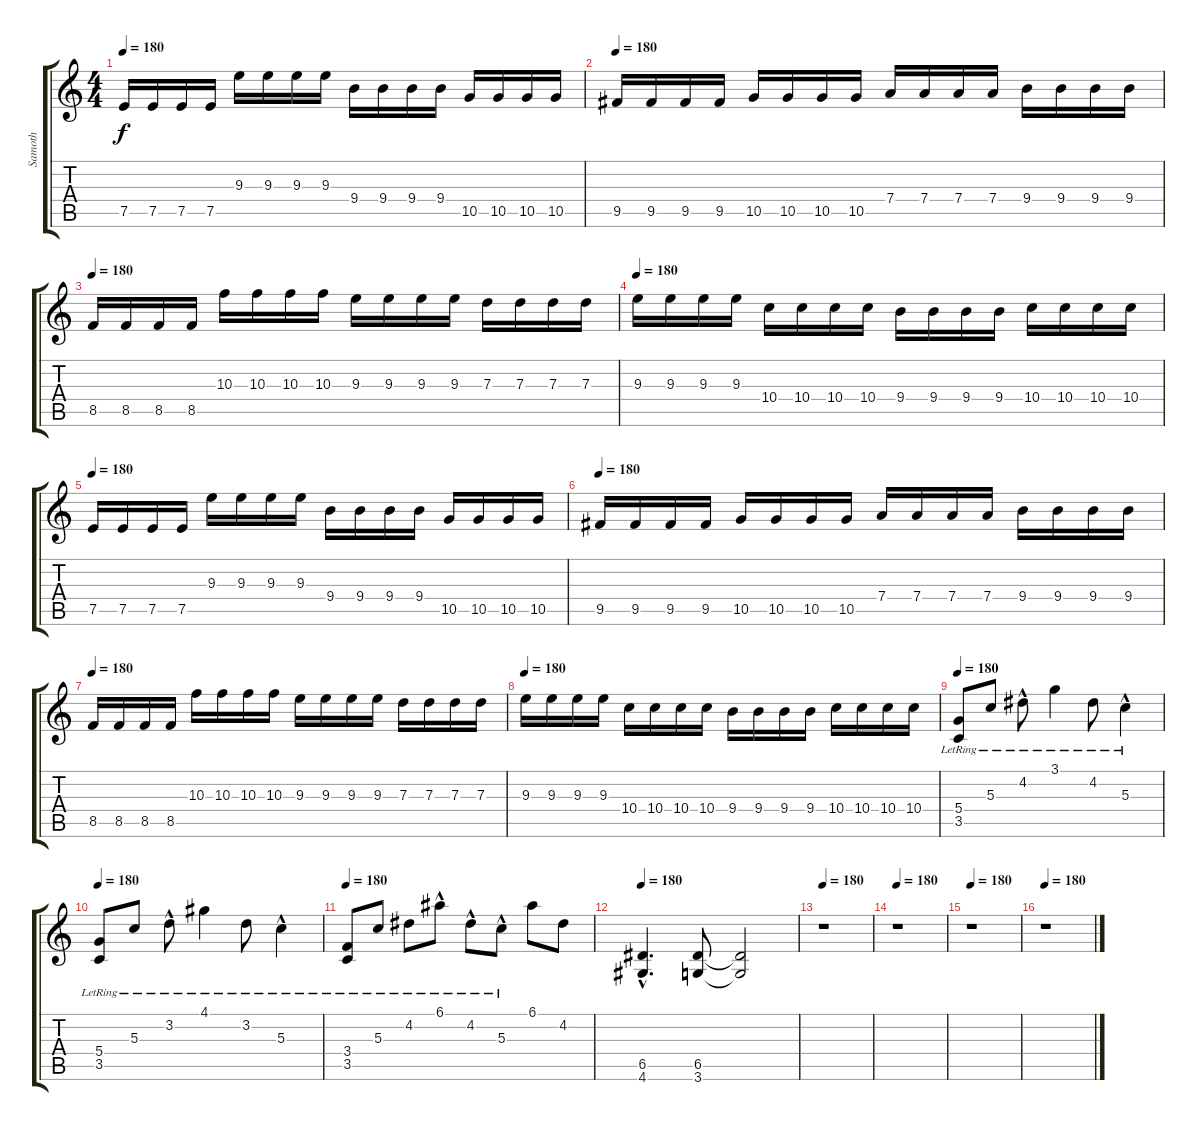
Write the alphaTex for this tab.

\track ("Samoth" "Samoth") {instrument overdrivenguitar}
\staff {score tabs}
\tuning (E4 B3 G3 D3 A2 E2) {hide}
\ts (4 4)
\tempo 180
\clef g2
\ks c
7.5.16{dy f} 7.5.16 7.5.16 7.5.16 9.3.16 9.3.16 9.3.16 9.3.16 9.4.16 9.4.16 9.4.16 9.4.16 10.5.16 10.5.16 10.5.16 10.5.16 |
\tempo 180
9.5.16 9.5.16 9.5.16 9.5.16 10.5.16 10.5.16 10.5.16 10.5.16 7.4.16 7.4.16 7.4.16 7.4.16 9.4.16 9.4.16 9.4.16 9.4.16 |
\tempo 180
8.5.16 8.5.16 8.5.16 8.5.16 10.3.16 10.3.16 10.3.16 10.3.16 9.3.16 9.3.16 9.3.16 9.3.16 7.3.16 7.3.16 7.3.16 7.3.16 |
\tempo 180
9.3.16 9.3.16 9.3.16 9.3.16 10.4.16 10.4.16 10.4.16 10.4.16 9.4.16 9.4.16 9.4.16 9.4.16 10.4.16 10.4.16 10.4.16 10.4.16 |
\tempo 180
7.5.16 7.5.16 7.5.16 7.5.16 9.3.16 9.3.16 9.3.16 9.3.16 9.4.16 9.4.16 9.4.16 9.4.16 10.5.16 10.5.16 10.5.16 10.5.16 |
\tempo 180
9.5.16 9.5.16 9.5.16 9.5.16 10.5.16 10.5.16 10.5.16 10.5.16 7.4.16 7.4.16 7.4.16 7.4.16 9.4.16 9.4.16 9.4.16 9.4.16 |
\tempo 180
8.5.16 8.5.16 8.5.16 8.5.16 10.3.16 10.3.16 10.3.16 10.3.16 9.3.16 9.3.16 9.3.16 9.3.16 7.3.16 7.3.16 7.3.16 7.3.16 |
\tempo 180
9.3.16 9.3.16 9.3.16 9.3.16 10.4.16 10.4.16 10.4.16 10.4.16 9.4.16 9.4.16 9.4.16 9.4.16 10.4.16 10.4.16 10.4.16 10.4.16 |
\tempo 180
(5.4{lr} 3.5{lr}).8 5.3{lr}.8 4.2{hac lr}.8 3.1{lr}.4 4.2{lr}.8 5.3{hac lr}.4 |
\tempo 180
(5.4{lr} 3.5{lr}).8 5.3{lr}.8 3.2{hac lr}.8 4.1{lr}.4 3.2{lr}.8 5.3{hac lr}.4 |
\tempo 180
(3.4{lr} 3.5{lr}).8 5.3{lr}.8 4.2{lr}.8 6.1{hac lr}.8 4.2{hac lr}.8 5.3{hac lr}.8 6.1.8 4.2.8 |
\tempo 180
(6.5{hac} 4.6{hac}).4{d} (6.5 3.6).8 (6.5{t} 3.6{t}).2 |
\tempo 180
r.1 |
\tempo 180
r.1 |
\tempo 180
r.1 |
\tempo 180
r.1
